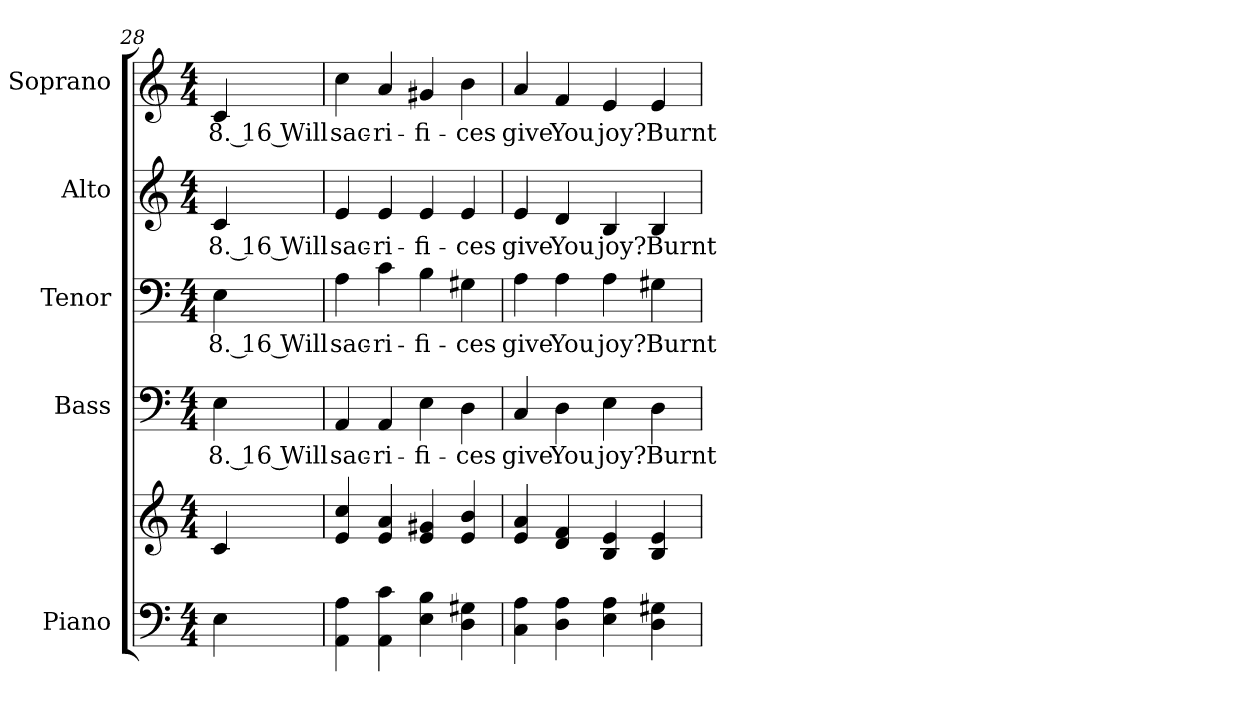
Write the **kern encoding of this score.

**kern	**kern	**kern	**text	**kern	**text	**kern	**text	**kern	**text
*part5	*part5	*part4	*part4	*part3	*part3	*part2	*part2	*part1	*part1
*staff6	*staff5	*staff4	*staff4	*staff3	*staff3	*staff2	*staff2	*staff1	*staff1
*I"Piano	*	*I"Bass	*	*I"Tenor	*	*I"Alto	*	*I"Soprano	*
*I'Pno.	*	*I'B.	*	*I'T.	*	*I'A.	*	*I'S.	*
*clefF4	*clefG2	*clefF4	*	*clefF4	*	*clefG2	*	*clefG2	*
*k[]	*k[]	*k[]	*	*k[]	*	*k[]	*	*k[]	*
*C:	*C:	*C:	*	*C:	*	*C:	*	*C:	*
*M4/4	*M4/4	*M4/4	*	*M4/4	*	*M4/4	*	*M4/4	*
=28	=28	=28	=28	=28	=28	=28	=28	=28	=28
!	!	!	!LO:LY:b:color=#000000	!	!	!	!	!	!
!	!	!	!	!	!LO:LY:b:color=#000000	!	!	!	!
!	!	!	!	!	!	!	!LO:LY:b:color=#000000	!	!
!	!	!	!	!	!	!	!	!	!LO:LY:b:color=#000000
4Ei\	4ci/	4Ei\	8. 16 Will	4Ei\	8. 16 Will	4ci/	8. 16 Will	4ci/	8. 16 Will
=29	=29	=29	=29	=29	=29	=29	=29	=29	=29
!	!	!	!LO:LY:b:color=#000000	!	!	!	!	!	!
!	!	!	!	!	!LO:LY:b:color=#000000	!	!	!	!
!	!	!	!	!	!	!	!LO:LY:b:color=#000000	!	!
!	!	!	!	!	!	!	!	!	!LO:LY:b:color=#000000
4AAi\ 4Ai	4ei/ 4cci	4AAi/	sac-	4Ai\	sac-	4ei/	sac-	4cci\	sac-
!	!	!	!LO:LY:b:color=#000000	!	!	!	!	!	!
!	!	!	!	!	!LO:LY:b:color=#000000	!	!	!	!
!	!	!	!	!	!	!	!LO:LY:b:color=#000000	!	!
!	!	!	!	!	!	!	!	!	!LO:LY:b:color=#000000
4AAi\ 4ci	4ei/ 4ai	4AAi/	-ri-	4ci\	-ri-	4ei/	-ri-	4ai/	-ri-
!	!	!	!LO:LY:b:color=#000000	!	!	!	!	!	!
!	!	!	!	!	!LO:LY:b:color=#000000	!	!	!	!
!	!	!	!	!	!	!	!LO:LY:b:color=#000000	!	!
!	!	!	!	!	!	!	!	!	!LO:LY:b:color=#000000
4Ei\ 4Bi	4ei/ 4g#Xi	4Ei\	-fi-	4Bi\	-fi-	4ei/	-fi-	4g#Xi/	-fi-
!	!	!	!LO:LY:b:color=#000000	!	!	!	!	!	!
!	!	!	!	!	!LO:LY:b:color=#000000	!	!	!	!
!	!	!	!	!	!	!	!LO:LY:b:color=#000000	!	!
!	!	!	!	!	!	!	!	!	!LO:LY:b:color=#000000
4Di\ 4G#Xi	4ei/ 4bi	4Di\	-ces	4G#Xi\	-ces	4ei/	-ces	4bi\	-ces
=30	=30	=30	=30	=30	=30	=30	=30	=30	=30
!	!	!	!LO:LY:b:color=#000000	!	!	!	!	!	!
!	!	!	!	!	!LO:LY:b:color=#000000	!	!	!	!
!	!	!	!	!	!	!	!LO:LY:b:color=#000000	!	!
!	!	!	!	!	!	!	!	!	!LO:LY:b:color=#000000
4Ci\ 4Ai	4ei/ 4ai	4Ci/	give	4Ai\	give	4ei/	give	4ai/	give
!	!	!	!LO:LY:b:color=#000000	!	!	!	!	!	!
!	!	!	!	!	!LO:LY:b:color=#000000	!	!	!	!
!	!	!	!	!	!	!	!LO:LY:b:color=#000000	!	!
!	!	!	!	!	!	!	!	!	!LO:LY:b:color=#000000
4Di\ 4Ai	4di/ 4fi	4Di\	You	4Ai\	You	4di/	You	4fi/	You
!	!	!	!LO:LY:b:color=#000000	!	!	!	!	!	!
!	!	!	!	!	!LO:LY:b:color=#000000	!	!	!	!
!	!	!	!	!	!	!	!LO:LY:b:color=#000000	!	!
!	!	!	!	!	!	!	!	!	!LO:LY:b:color=#000000
4Ei\ 4Ai	4Bi/ 4ei	4Ei\	joy?	4Ai\	joy?	4Bi/	joy?	4ei/	joy?
!	!	!	!LO:LY:b:color=#000000	!	!	!	!	!	!
!	!	!	!	!	!LO:LY:b:color=#000000	!	!	!	!
!	!	!	!	!	!	!	!LO:LY:b:color=#000000	!	!
!	!	!	!	!	!	!	!	!	!LO:LY:b:color=#000000
4Di\ 4G#Xi	4Bi/ 4ei	4Di\	Burnt	4G#Xi\	Burnt	4Bi/	Burnt	4ei/	Burnt
=	=	=	=	=	=	=	=	=	=
*-	*-	*-	*-	*-	*-	*-	*-	*-	*-
